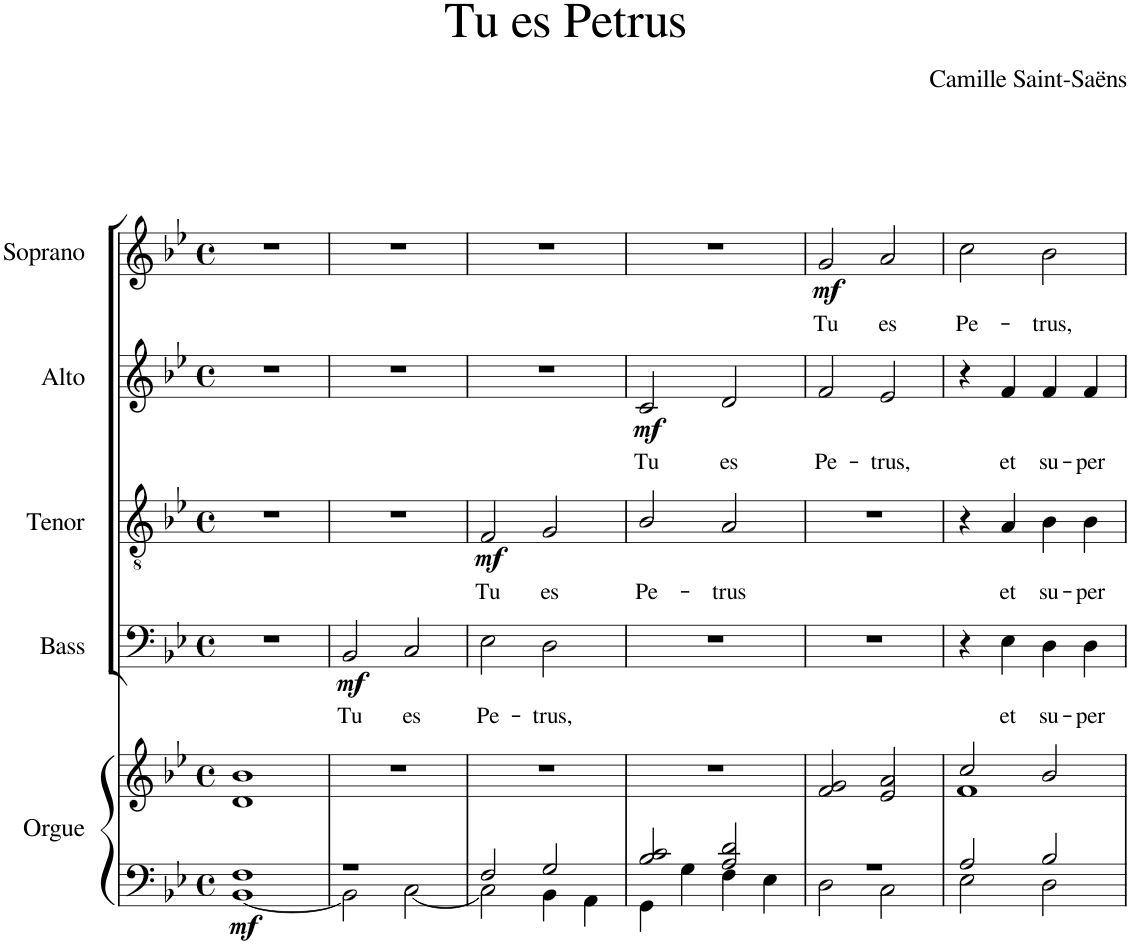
**kern	**kern	**dynam	**kern	**text	**dynam	**kern	**text	**dynam	**kern	**text	**dynam	**kern	**text	**dynam
*part5	*part5	*part5	*part4	*part4	*part4	*part3	*part3	*part3	*part2	*part2	*part2	*part1	*part1	*part1
*staff6	*staff5	*staff5/6	*staff4	*staff4	*staff4	*staff3	*staff3	*staff3	*staff2	*staff2	*staff2	*staff1	*staff1	*staff1
*I"Orgue	*	*	*I"Bass	*	*	*I"Tenor	*	*	*I"Alto	*	*	*I"Soprano	*	*
*I'Org.	*	*	*I'B.	*	*	*I'T.	*	*	*I'A.	*	*	*I'S.	*	*
*clefF4	*clefG2	*	*clefF4	*	*	*clefGv2	*	*	*clefG2	*	*	*clefG2	*	*
*k[b-e-]	*k[b-e-]	*	*k[b-e-]	*	*	*k[b-e-]	*	*	*k[b-e-]	*	*	*k[b-e-]	*	*
*M4/4	*M4/4	*	*M4/4	*	*	*M4/4	*	*	*M4/4	*	*	*M4/4	*	*
*met(c)	*met(c)	*	*met(c)	*	*	*met(c)	*	*	*met(c)	*	*	*met(c)	*	*
=1	=1	=1	=1	=1	=1	=1	=1	=1	=1	=1	=1	=1	=1	=1
*^	*	*	*	*	*	*	*	*	*	*	*	*	*	*
!	!	!	!LO:DY:b=2	!	!	!	!	!	!	!	!	!	!	!	!
1F	[1BB-	1d 1b-	mf	1r	.	.	1r	.	.	1r	.	.	1r	.	.
=2	=2	=2	=2	=2	=2	=2	=2	=2	=2	=2	=2	=2	=2	=2	=2
!	!	!	!	!	!LO:LY:b	!LO:DY:b	!	!	!	!	!	!	!	!	!
1r	2BB-\]	1r	.	2BB-/	Tu	mf	1r	.	.	1r	.	.	1r	.	.
!	!	!	!	!	!LO:LY:b	!	!	!	!	!	!	!	!	!	!
.	[2C\	.	.	2C/	es	.	.	.	.	.	.	.	.	.	.
=3	=3	=3	=3	=3	=3	=3	=3	=3	=3	=3	=3	=3	=3	=3	=3
!	!	!	!	!	!LO:LY:b	!	!	!LO:LY:b	!LO:DY:b	!	!	!	!	!	!
2F/	2C\]	1r	.	2E-\	Pe-	.	2F/	Tu	mf	1r	.	.	1r	.	.
!	!	!	!	!	!LO:LY:b	!	!	!LO:LY:b	!	!	!	!	!	!	!
2G/	4BB-\	.	.	2D\	-trus,	.	2G/	es	.	.	.	.	.	.	.
.	4AA\	.	.	.	.	.	.	.	.	.	.	.	.	.	.
=4	=4	=4	=4	=4	=4	=4	=4	=4	=4	=4	=4	=4	=4	=4	=4
!	!	!	!	!	!	!	!	!LO:LY:b	!	!	!LO:LY:b	!LO:DY:b	!	!	!
2B-/ 2c/	4GG\	1r	.	1r	.	.	2B-/	Pe-	.	2c/	Tu	mf	1r	.	.
.	4G\	.	.	.	.	.	.	.	.	.	.	.	.	.	.
!	!	!	!	!	!	!	!	!LO:LY:b	!	!	!LO:LY:b	!	!	!	!
2A/ 2d/	4F\	.	.	.	.	.	2A/	-trus	.	2d/	es	.	.	.	.
.	4E-\	.	.	.	.	.	.	.	.	.	.	.	.	.	.
=5	=5	=5	=5	=5	=5	=5	=5	=5	=5	=5	=5	=5	=5	=5	=5
!	!	!	!	!	!	!	!	!	!	!	!LO:LY:b	!	!	!LO:LY:b	!LO:DY:b
1r	2D\	2f/ 2g/	.	1r	.	.	1r	.	.	2f/	Pe-	.	2g/	Tu	mf
!	!	!	!	!	!	!	!	!	!	!	!LO:LY:b	!	!	!LO:LY:b	!
.	2C\	2e-/ 2a/	.	.	.	.	.	.	.	2e-/	-trus,	.	2a/	es	.
=6	=6	=6	=6	=6	=6	=6	=6	=6	=6	=6	=6	=6	=6	=6	=6
*	*	*^	*	*	*	*	*	*	*	*	*	*	*	*	*
!	!	!	!	!	!	!	!	!	!	!	!	!	!	!	!LO:LY:b	!
2A/	2E-\	2cc/	1f	.	4r	.	.	4r	.	.	4r	.	.	2cc\	Pe-	.
!	!	!	!	!	!	!LO:LY:b	!	!	!LO:LY:b	!	!	!LO:LY:b	!	!	!	!
.	.	.	.	.	4E-\	et	.	4A/	et	.	4f/	et	.	.	.	.
!	!	!	!	!	!	!LO:LY:b	!	!	!LO:LY:b	!	!	!LO:LY:b	!	!	!LO:LY:b	!
2B-/	2D\	2b-/	.	.	4D\	su-	.	4B-\	su-	.	4f/	su-	.	2b-\	-trus,	.
!	!	!	!	!	!	!LO:LY:b	!	!	!LO:LY:b	!	!	!LO:LY:b	!	!	!	!
.	.	.	.	.	4D\	-per	.	4B-\	-per	.	4f/	-per	.	.	.	.
*v	*v	*	*	*	*	*	*	*	*	*	*	*	*	*	*	*
*	*v	*v	*	*	*	*	*	*	*	*	*	*	*	*	*
=	=	=	=	=	=	=	=	=	=	=	=	=	=	=
*-	*-	*-	*-	*-	*-	*-	*-	*-	*-	*-	*-	*-	*-	*-
